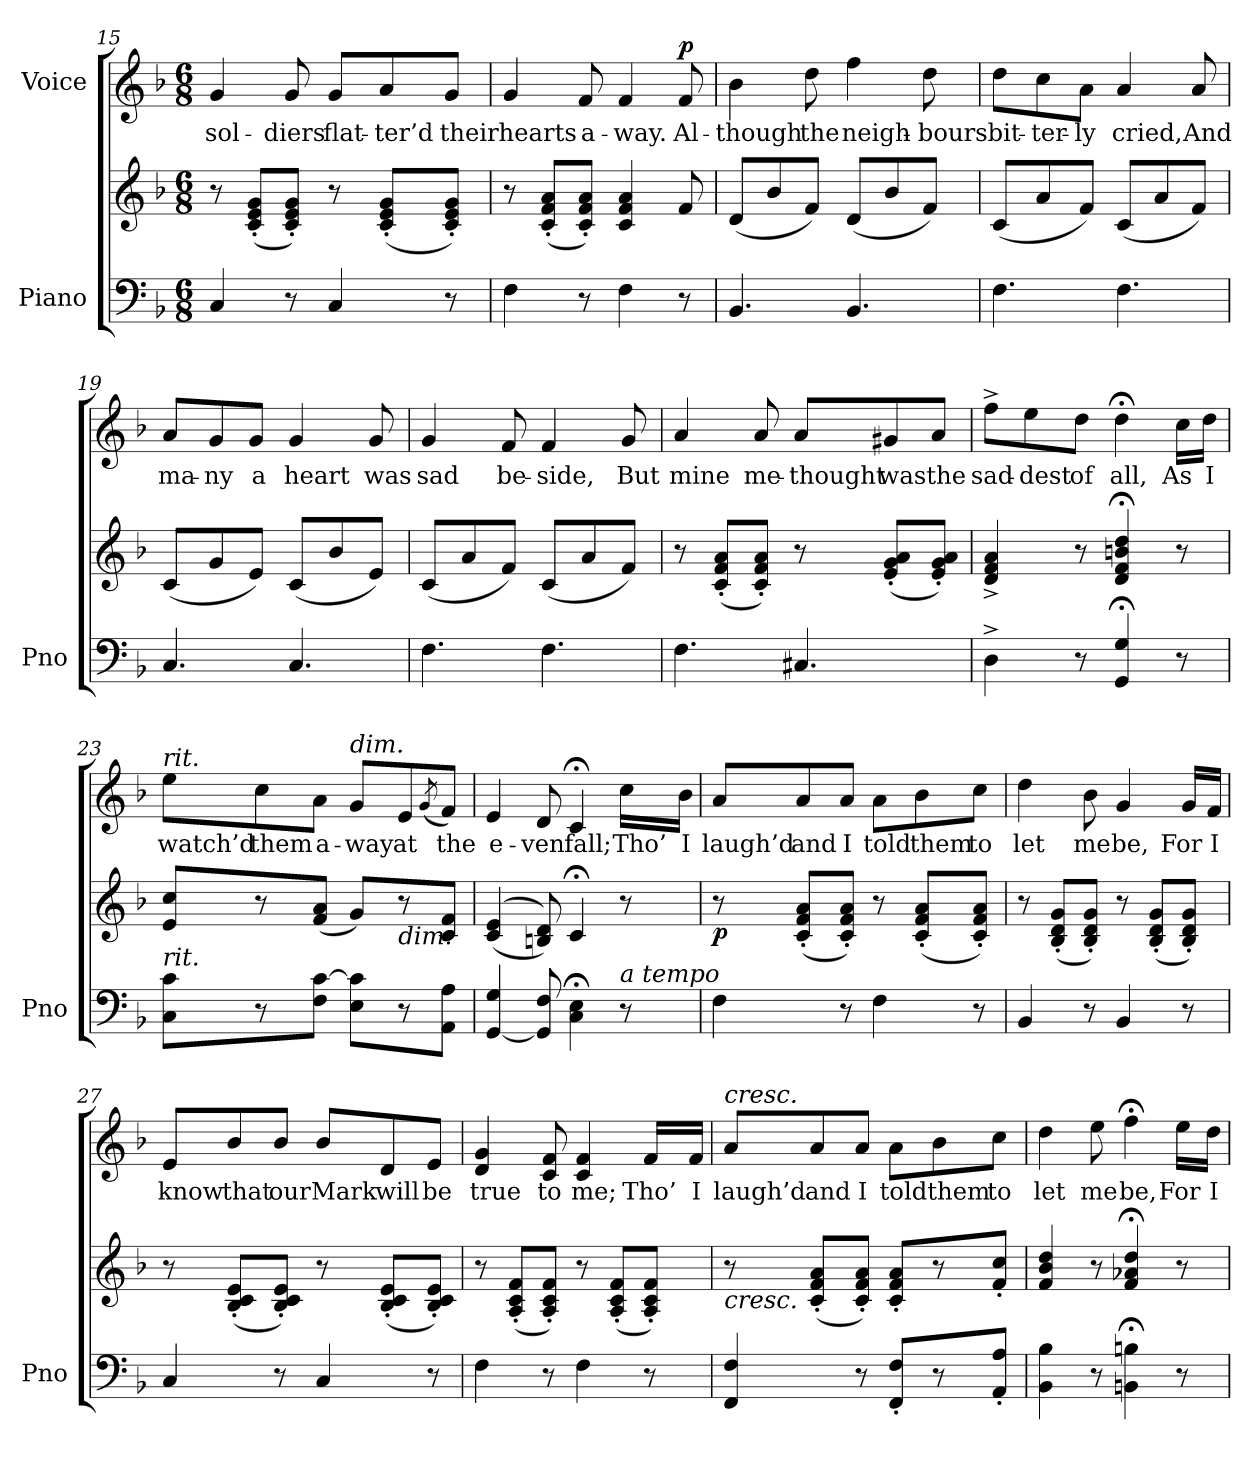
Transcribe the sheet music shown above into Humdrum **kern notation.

**kern	**kern	**dynam	**kern	**text	**dynam
*part2	*part2	*part2	*part1	*part1	*part1
*staff3	*staff2	*staff2/3	*staff1	*staff1	*staff1
*I"Piano	*	*	*I"Voice	*	*
*I'Pno	*	*	*	*	*
*clefF4	*clefG2	*	*clefG2	*	*
*k[b-]	*k[b-]	*	*k[b-]	*	*
*M6/8	*M6/8	*	*M6/8	*	*
=15	=15	=15	=15	=15	=15
4C/	8r	.	4g/	sol-	.
.	(8c/' 8e/' 8g/'L	.	.	.	.
8r	8c/' 8e/' 8g/'J)	.	8g/	-diers	.
4C/	8r	.	8g/L	flat-	.
.	(8c/' 8e/' 8g/'L	.	8a/	-ter’d	.
8r	8c/' 8e/' 8g/'J)	.	8g/J	their	.
=16	=16	=16	=16	=16	=16
4F\	8r	.	4g/	hearts	.
.	(8c/' 8f/' 8a/'L	.	.	.	.
8r	8c/' 8f/' 8a/'J)	.	8f/	a-	.
4F\	4c/ 4f/ 4a/	.	4f/	-way.	.
!	!	!LO:DY:b	!	!	!
!	!	!LO:DY:n=1:b	!	!	!LO:DY:a
8r	8f/	p other-dynamics	8f/	Al-	p
=17	=17	=17	=17	=17	=17
4.BB-/	(8d/L	.	4b-\	-though	.
.	8b-/	.	.	.	.
.	8f/J)	.	8dd\	the	.
4.BB-/	(8d/L	.	4ff\	neigh-	.
.	8b-/	.	.	.	.
.	8f/J)	.	8dd\	-bours	.
=18	=18	=18	=18	=18	=18
4.F\	(8c/L	.	8dd\L	bit-	.
.	8a/	.	8cc\	-ter-	.
.	8f/J)	.	8a\J	-ly	.
4.F\	(8c/L	.	4a/	cried,	.
.	8a/	.	.	.	.
.	8f/J)	.	8a/	And	.
=19	=19	=19	=19	=19	=19
4.C/	(8c/L	.	8a/L	ma-	.
.	8g/	.	8g/	-ny	.
.	8e/J)	.	8g/J	a	.
4.C/	(8c/L	.	4g/	heart	.
.	8b-/	.	.	.	.
.	8e/J)	.	8g/	was	.
=20	=20	=20	=20	=20	=20
4.F\	(8c/L	.	4g/	sad	.
.	8a/	.	.	.	.
.	8f/J)	.	8f/	be-	.
4.F\	(8c/L	.	4f/	-side,	.
.	8a/	.	.	.	.
.	8f/J)	.	8g/	But	.
=21	=21	=21	=21	=21	=21
4.F\	8r	.	4a/	mine	.
.	(8c/' 8f/' 8a/'L	.	.	.	.
.	8c/' 8f/' 8a/'J)	.	8a/	me-	.
4.C#X/	8r	.	8a/L	-thought	.
.	(8e/' 8g/' 8a/'L	.	8g#X/	was	.
.	8e/' 8g/' 8a/'J)	.	8a/J	the	.
=22	=22	=22	=22	=22	=22
4D^\	4d/^> 4f/^> 4a/^>	.	8ff^\L	sad-	.
.	.	.	8ee\	-dest	.
8r	8r	.	8dd\J	of	.
4GG/; 4G/;	4d/;< 4f/;< 4bn/;< 4dd/;<	.	4dd;<\	all,	.
8r	8r	.	16cc\LL	As	.
.	.	.	16dd\JJ	I	.
=23	=23	=23	=23	=23	=23
!	!	!	!LO:TX:i:t=rit.	!	!
!LO:TX:i:t=rit.	!	!	!	!	!
8C\ 8c\L	8e/ 8cc/L	.	8ee\L	watch’d	.
8r	8r	.	8cc\	them	.
8F\ [8c\J	(8f/ 8a/J	.	8a\J	a-	.
!	!	!	!LO:TX:a:i:t=dim.	!	!
8E\ 8c\]L	8g/L)	.	8g/L	-way	.
!	!LO:TX:b:i:t=dim.	!	!	!	!
8r	8r	.	8e/	at	.
.	.	.	(8qg/	.	.
8AA\ 8A\J	8c/ 8f/J	.	8f/J)	the	.
=24	=24	=24	=24	=24	=24
[4GG/ 4G/	((>4c/ 4e/	.	4e/	e-	.
8GG/] 8F/	8Bn/ 8d/))	.	8d/	-ven	.
4C\; 4E\;	4c;</	.	4c;</	fall;	.
!LO:TX:i:t=a tempo	!	!	!	!	!
!	!	!	!	!	!LO:DY:a
!	!	!	!	!	!LO:DY:n=1:a
8r	8r	.	16cc\LL	Tho’	p other-dynamics
.	.	.	16b-\JJ	I	.
=25	=25	=25	=25	=25	=25
!	!	!LO:DY:b	!	!	!
4F\	8r	p	8a/L	laugh’d	.
.	(8c/' 8f/' 8a/'L	.	8a/	and	.
8r	8c/' 8f/' 8a/'J)	.	8a/J	I	.
4F\	8r	.	8a\L	told	.
.	(8c/' 8f/' 8a/'L	.	8b-\	them	.
8r	8c/' 8f/' 8a/'J)	.	8cc\J	to	.
=26	=26	=26	=26	=26	=26
4BB-/	8r	.	4dd\	let	.
.	(8B-/' 8d/' 8g/'L	.	.	.	.
8r	8B-/' 8d/' 8g/'J)	.	8b-\	me	.
4BB-/	8r	.	4g/	be,	.
.	(8B-/' 8d/' 8g/'L	.	.	.	.
8r	8B-/' 8d/' 8g/'J)	.	16g/LL	For	.
.	.	.	16f/JJ	I	.
=27	=27	=27	=27	=27	=27
4C/	8r	.	8e/L	know	.
.	(8B-/' 8c/' 8e/'L	.	8b-/	that	.
8r	8B-/' 8c/' 8e/'J)	.	8b-/J	our	.
4C/	8r	.	8b-/L	Mark	.
.	(8B-/' 8c/' 8e/'L	.	8d/	will	.
8r	8B-/' 8c/' 8e/'J)	.	8e/J	be	.
=28	=28	=28	=28	=28	=28
4F\	8r	.	4d/ 4g/	true	.
.	(8A/' 8c/' 8f/'L	.	.	.	.
8r	8A/' 8c/' 8f/'J)	.	8c/ 8f/	to	.
4F\	8r	.	4c/ 4f/	me;	.
.	(8A/' 8c/' 8f/'L	.	.	.	.
8r	8A/' 8c/' 8f/'J)	.	16f/LL	Tho’	.
.	.	.	16f/JJ	I	.
=29	=29	=29	=29	=29	=29
!	!	!	!LO:TX:a:i:t=cresc.	!	!
!	!LO:TX:b:i:t=cresc.	!	!	!	!
4FF/ 4F/	8r	.	8a/L	laugh’d	.
.	(8c/' 8f/' 8a/'L	.	8a/	and	.
8r	8c/' 8f/' 8a/'J)	.	8a/J	I	.
8FF/' 8F/'L	8c/' 8f/' 8a/'L	.	8a\L	told	.
8r	8r	.	8b-\	them	.
8AA/' 8A/'J	8f/' 8cc/'J	.	8cc\J	to	.
=30	=30	=30	=30	=30	=30
4BB-\ 4B-\	4f/ 4b-/ 4dd/	.	4dd\	let	.
8r	8r	.	8ee\	me	.
4BBn\;< 4Bn\;<	4f/;< 4a-X/;< 4dd/;<	.	4ff;<\	be,	.
8r	8r	.	16ee\LL	For	.
.	.	.	16dd\JJ	I	.
=	=	=	=	=	=
*-	*-	*-	*-	*-	*-
